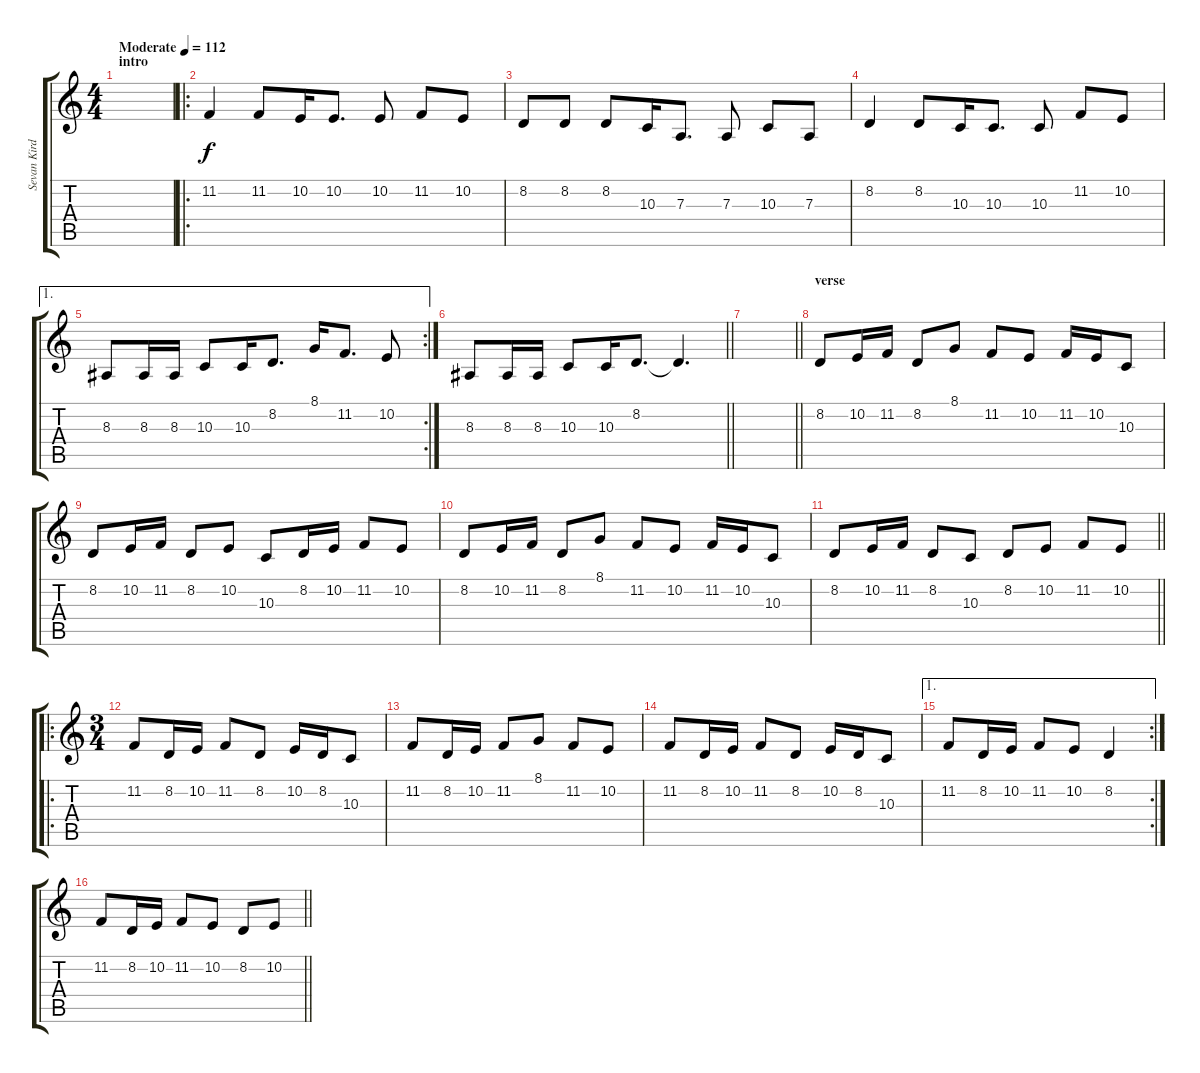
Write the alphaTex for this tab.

\track ("Sevan Kirder" "Sevan Kird") {instrument bagpipe}
\staff {score tabs}
\tuning (B3 Gb3 D3 A2 E2 B1) {hide}
\ts (4 4)
\section ("" "intro")
\tempo (112 "Moderate")
\clef g2
\ks c
|
\ro
11.2.4 11.2.8 10.2.16 10.2.8{d} 10.2.8 11.2.8 10.2.8 |
8.2.8 8.2.8 8.2.8 10.3.16 7.3.8{d} 7.3.8 10.3.8 7.3.8 |
8.2.4 8.2.8 10.3.16 10.3.8{d} 10.3.8 11.2.8 10.2.8 |
\ae 1
\rc 2
8.3.8 8.3.16 8.3.16 10.3.8 10.3.16 8.2.8{d} 8.1.16 11.2.8{d} 10.2.8 |
\barLineRight lightlight
8.3.8 8.3.16 8.3.16 10.3.8 10.3.16 8.2.8{d} 8.2{t}.4{d} |
\section ("" "")
\barLineRight lightlight
|
\section ("" "verse")
8.2.8 10.2.16 11.2.16 8.2.8 8.1.8 11.2.8 10.2.8 11.2.16 10.2.16 10.3.8 |
8.2.8 10.2.16 11.2.16 8.2.8 10.2.8 10.3.8 8.2.16 10.2.16 11.2.8 10.2.8 |
8.2.8 10.2.16 11.2.16 8.2.8 8.1.8 11.2.8 10.2.8 11.2.16 10.2.16 10.3.8 |
\barLineRight lightlight
8.2.8 10.2.16 11.2.16 8.2.8 10.3.8 8.2.8 10.2.8 11.2.8 10.2.8 |
\ro
\ts (3 4)
\section ("" "")
11.2.8 8.2.16 10.2.16 11.2.8 8.2.8 10.2.16 8.2.16 10.3.8 |
11.2.8 8.2.16 10.2.16 11.2.8 8.1.8 11.2.8 10.2.8 |
11.2.8 8.2.16 10.2.16 11.2.8 8.2.8 10.2.16 8.2.16 10.3.8 |
\ae 1
\rc 2
11.2.8 8.2.16 10.2.16 11.2.8 10.2.8 8.2.4 |
\barLineRight lightlight
11.2.8 8.2.16 10.2.16 11.2.8 10.2.8 8.2.8 10.2.8
